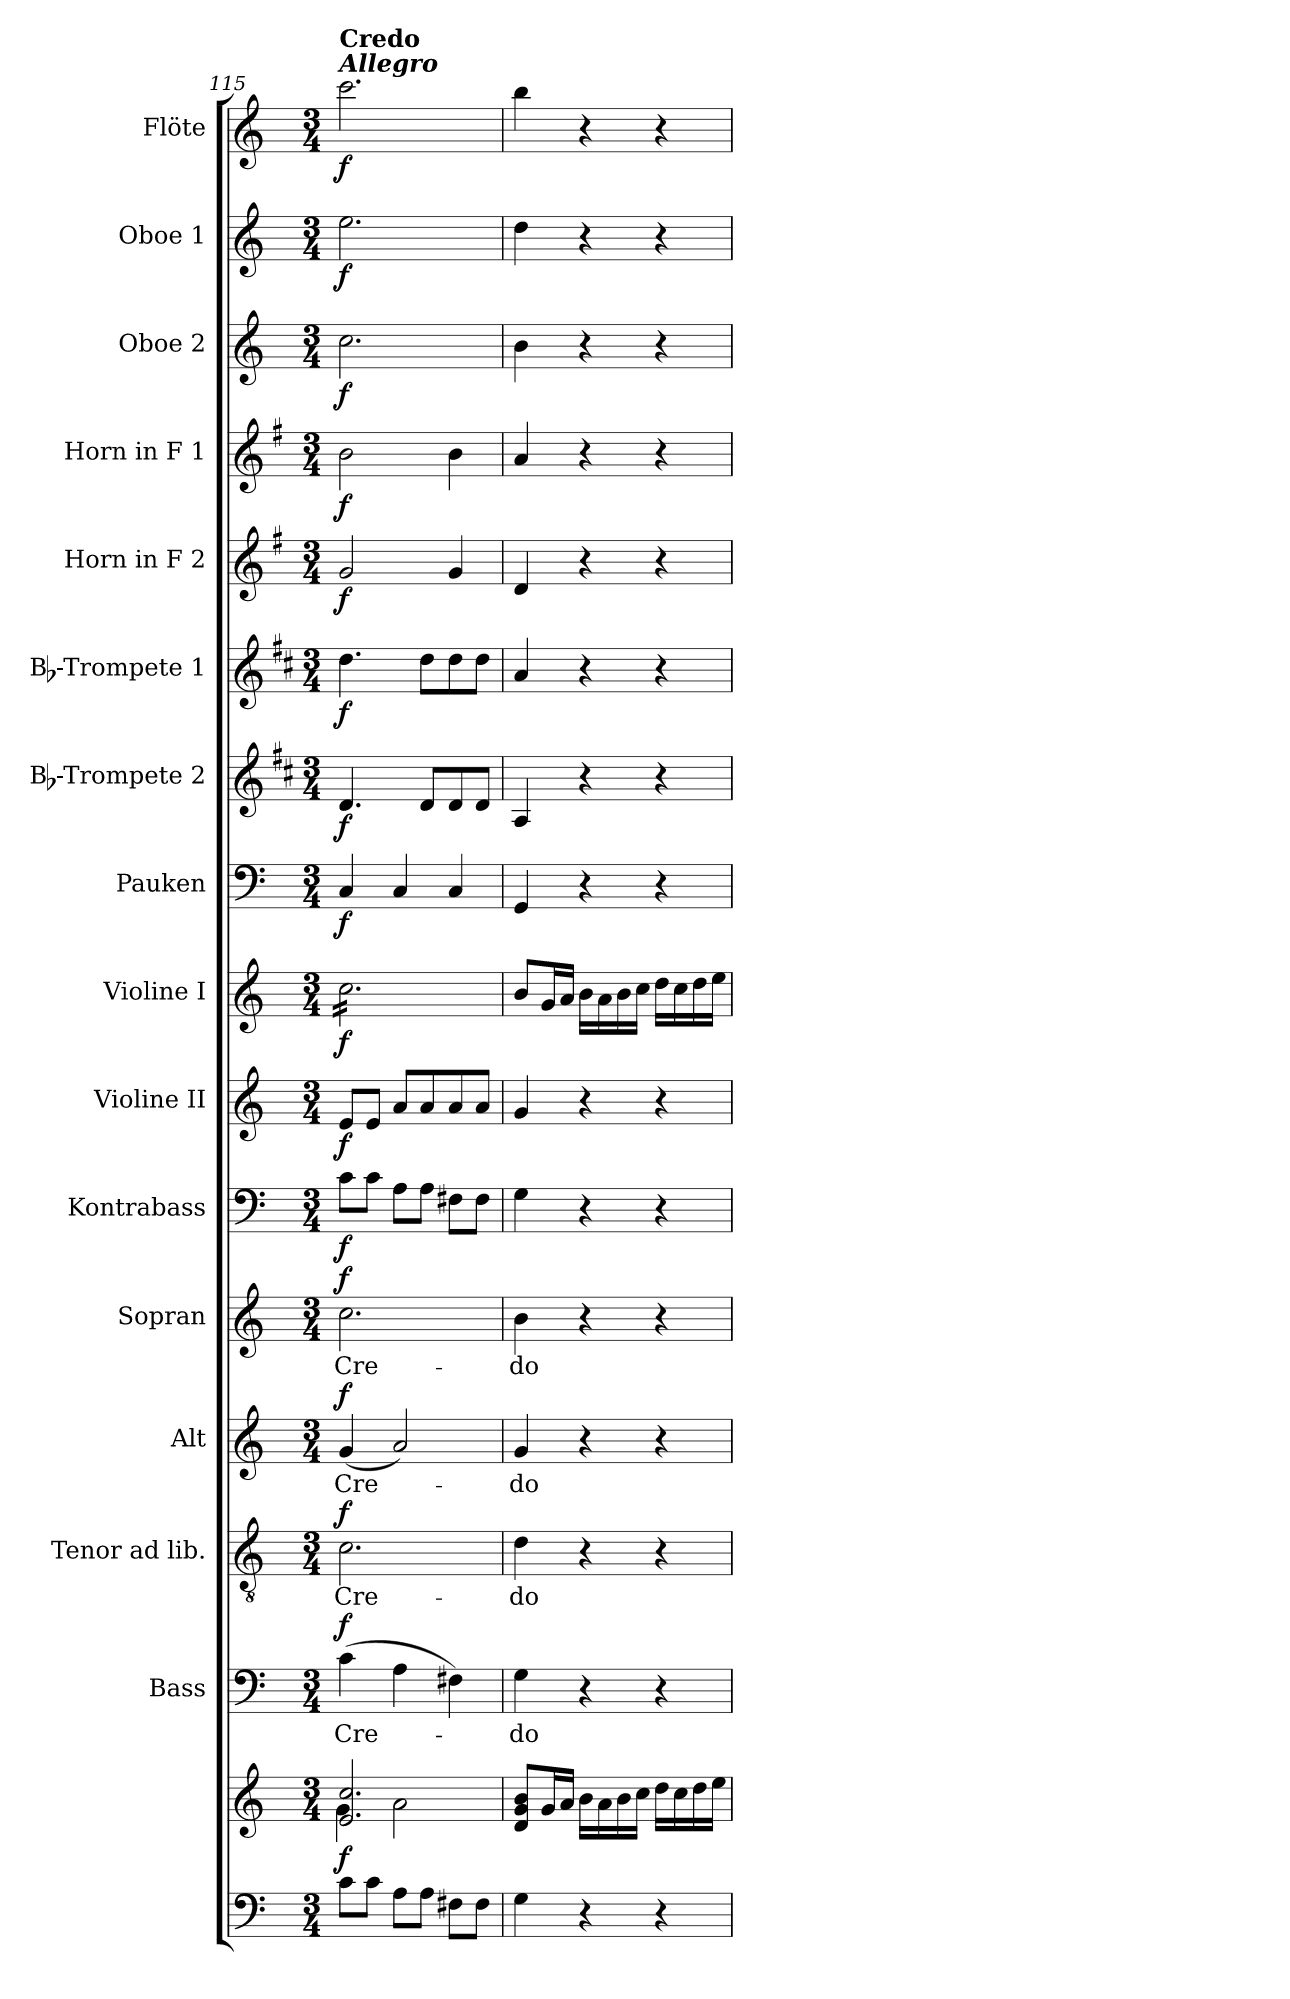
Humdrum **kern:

**kern	**kern	**dynam	**kern	**text	**dynam	**kern	**text	**dynam	**kern	**text	**dynam	**kern	**text	**dynam	**kern	**dynam	**kern	**dynam	**kern	**dynam	**kern	**dynam	**kern	**dynam	**kern	**dynam	**kern	**dynam	**kern	**dynam	**kern	**dynam	**kern	**dynam	**kern	**dynam
*part16	*part16	*part16	*part15	*part15	*part15	*part14	*part14	*part14	*part13	*part13	*part13	*part12	*part12	*part12	*part11	*part11	*part10	*part10	*part9	*part9	*part8	*part8	*part7	*part7	*part6	*part6	*part5	*part5	*part4	*part4	*part3	*part3	*part2	*part2	*part1	*part1
*staff17	*staff16	*staff16/17	*staff15	*staff15	*staff15	*staff14	*staff14	*staff14	*staff13	*staff13	*staff13	*staff12	*staff12	*staff12	*staff11	*staff11	*staff10	*staff10	*staff9	*staff9	*staff8	*staff8	*staff7	*staff7	*staff6	*staff6	*staff5	*staff5	*staff4	*staff4	*staff3	*staff3	*staff2	*staff2	*staff1	*staff1
*	*	*	*I"Bass	*	*	*I"Tenor ad lib.	*	*	*I"Alt	*	*	*I"Sopran	*	*	*I"Kontrabass	*	*I"Violine II	*	*I"Violine I	*	*I"Pauken	*	*I"Bb-Trompete 2	*	*I"Bb-Trompete 1	*	*I"Horn in F 2	*	*I"Horn in F 1	*	*I"Oboe 2	*	*I"Oboe 1	*	*I"Flöte	*
*	*	*	*I'B.	*	*	*I'T.	*	*	*I'A.	*	*	*I'S.	*	*	*I'Kb.	*	*I'Vl. II	*	*I'Vl. I	*	*I'Pk.	*	*I'Bb Trp. 2	*	*I'Bb Trp. 1	*	*	*	*	*	*I'Ob. 2	*	*I'Ob. 1	*	*I'Fl.	*
!!LO:PB:g=z
*clefF4	*clefG2	*	*clefF4	*	*	*clefGv2	*	*	*clefG2	*	*	*clefG2	*	*	*clefF4	*	*clefG2	*	*clefG2	*	*clefF4	*	*clefG2	*	*clefG2	*	*clefG2	*	*clefG2	*	*clefG2	*	*clefG2	*	*clefG2	*
*	*	*	*	*	*	*	*	*	*	*	*	*	*	*	*ITrd7c12	*	*	*	*	*	*	*	*ITrd1c2	*	*ITrd1c2	*	*ITrd4c7	*	*ITrd4c7	*	*	*	*	*	*	*
*k[]	*k[]	*	*k[]	*	*	*k[]	*	*	*k[]	*	*	*k[]	*	*	*k[]	*	*k[]	*	*k[]	*	*k[]	*	*k[]	*	*k[]	*	*k[]	*	*k[]	*	*k[]	*	*k[]	*	*k[]	*
*C:	*C:	*	*C:	*	*	*C:	*	*	*C:	*	*	*C:	*	*	*C:	*	*C:	*	*C:	*	*C:	*	*C:	*	*C:	*	*C:	*	*C:	*	*C:	*	*C:	*	*C:	*
*M3/4	*M3/4	*	*M3/4	*	*	*M3/4	*	*	*M3/4	*	*	*M3/4	*	*	*M3/4	*	*M3/4	*	*M3/4	*	*M3/4	*	*M3/4	*	*M3/4	*	*M3/4	*	*M3/4	*	*M3/4	*	*M3/4	*	*M3/4	*
=115	=115	=115	=115	=115	=115	=115	=115	=115	=115	=115	=115	=115	=115	=115	=115	=115	=115	=115	=115	=115	=115	=115	=115	=115	=115	=115	=115	=115	=115	=115	=115	=115	=115	=115	=115	=115
*	*^	*	*	*	*	*	*	*	*	*	*	*	*	*	*	*	*	*	*	*	*	*	*	*	*	*	*	*	*	*	*	*	*	*	*	*
!	!	!	!	!	!	!	!	!	!	!	!	!	!	!	!	!	!	!	!	!	!	!	!	!	!	!	!	!	!	!	!	!	!	!	!	!LO:TX:a:Bi:t=Allegro	!
!	!	!	!	!	!	!	!	!	!	!	!	!	!	!	!	!	!	!	!	!	!	!	!	!	!	!	!	!	!	!	!	!	!	!	!	!LO:TX:a:B:t=Credo	!
!	!	!	!LO:DY:b	!	!LO:LY:b	!LO:DY:a	!	!LO:LY:b	!LO:DY:a	!	!LO:LY:b	!LO:DY:a	!	!LO:LY:b	!LO:DY:a	!	!LO:DY:b	!	!LO:DY:b	!	!LO:DY:b	!	!LO:DY:b	!	!LO:DY:b	!	!LO:DY:b	!	!LO:DY:b	!	!LO:DY:b	!	!LO:DY:b	!	!LO:DY:b	!	!LO:DY:b
*	*	*	*	*	*	*	*	*	*	*	*	*	*	*	*	*	*	*	*	*tremolo	*	*	*	*	*	*	*	*	*	*	*	*	*	*	*	*	*
8c\L	2.e/ 2.cc/	4g\	f	(>4c\	Cre-	f	2.c\	Cre-	f	(<4g/	Cre-	f	2.cc\	Cre-	f	8C\L	f	8e/L	f	16cc\LL	f	4C/	f	4.c/	f	4.cc\	f	2c/	f	2e\	f	2.cc\	f	2.ee\	f	2.ccc\	f
.	.	.	.	.	.	.	.	.	.	.	.	.	.	.	.	.	.	.	.	16cc\	.	.	.	.	.	.	.	.	.	.	.	.	.	.	.	.	.
8c\J	.	.	.	.	.	.	.	.	.	.	.	.	.	.	.	8C\J	.	8e/J	.	16cc\	.	.	.	.	.	.	.	.	.	.	.	.	.	.	.	.	.
.	.	.	.	.	.	.	.	.	.	.	.	.	.	.	.	.	.	.	.	16cc\	.	.	.	.	.	.	.	.	.	.	.	.	.	.	.	.	.
8A\L	.	2a\	.	4A\	.	.	.	.	.	2a/)	.	.	.	.	.	8AA\L	.	8a/L	.	16cc\	.	4C/	.	.	.	.	.	.	.	.	.	.	.	.	.	.	.
.	.	.	.	.	.	.	.	.	.	.	.	.	.	.	.	.	.	.	.	16cc\	.	.	.	.	.	.	.	.	.	.	.	.	.	.	.	.	.
8A\J	.	.	.	.	.	.	.	.	.	.	.	.	.	.	.	8AA\J	.	8a/	.	16cc\	.	.	.	8c/L	.	8cc\L	.	.	.	.	.	.	.	.	.	.	.
.	.	.	.	.	.	.	.	.	.	.	.	.	.	.	.	.	.	.	.	16cc\	.	.	.	.	.	.	.	.	.	.	.	.	.	.	.	.	.
8F#X\L	.	.	.	4F#X\)	.	.	.	.	.	.	.	.	.	.	.	8FF#X\L	.	8a/	.	16cc\	.	4C/	.	8c/	.	8cc\	.	4c/	.	4e\	.	.	.	.	.	.	.
.	.	.	.	.	.	.	.	.	.	.	.	.	.	.	.	.	.	.	.	16cc\	.	.	.	.	.	.	.	.	.	.	.	.	.	.	.	.	.
8F#\J	.	.	.	.	.	.	.	.	.	.	.	.	.	.	.	8FF#\J	.	8a/J	.	16cc\	.	.	.	8c/J	.	8cc\J	.	.	.	.	.	.	.	.	.	.	.
.	.	.	.	.	.	.	.	.	.	.	.	.	.	.	.	.	.	.	.	16cc\JJ	.	.	.	.	.	.	.	.	.	.	.	.	.	.	.	.	.
*	*	*	*	*	*	*	*	*	*	*	*	*	*	*	*	*	*	*	*	*Xtremolo	*	*	*	*	*	*	*	*	*	*	*	*	*	*	*	*	*
*	*v	*v	*	*	*	*	*	*	*	*	*	*	*	*	*	*	*	*	*	*	*	*	*	*	*	*	*	*	*	*	*	*	*	*	*	*	*
=116	=116	=116	=116	=116	=116	=116	=116	=116	=116	=116	=116	=116	=116	=116	=116	=116	=116	=116	=116	=116	=116	=116	=116	=116	=116	=116	=116	=116	=116	=116	=116	=116	=116	=116	=116	=116
!	!	!	!	!LO:LY:b	!	!	!LO:LY:b	!	!	!LO:LY:b	!	!	!LO:LY:b	!	!	!	!	!	!	!	!	!	!	!	!	!	!	!	!	!	!	!	!	!	!	!
4G\	8d/ 8g/ 8b/L	.	4G\	-do	.	4d\	-do	.	4g/	-do	.	4b\	-do	.	4GG\	.	4g/	.	8b/L	.	4GG/	.	4G/	.	4g/	.	4G/	.	4d/	.	4b\	.	4dd\	.	4bb\	.
.	16g/L	.	.	.	.	.	.	.	.	.	.	.	.	.	.	.	.	.	16g/L	.	.	.	.	.	.	.	.	.	.	.	.	.	.	.	.	.
.	16a/JJ	.	.	.	.	.	.	.	.	.	.	.	.	.	.	.	.	.	16a/JJ	.	.	.	.	.	.	.	.	.	.	.	.	.	.	.	.	.
4r	16b\LL	.	4r	.	.	4r	.	.	4r	.	.	4r	.	.	4r	.	4r	.	16b\LL	.	4r	.	4r	.	4r	.	4r	.	4r	.	4r	.	4r	.	4r	.
.	16a\	.	.	.	.	.	.	.	.	.	.	.	.	.	.	.	.	.	16a\	.	.	.	.	.	.	.	.	.	.	.	.	.	.	.	.	.
.	16b\	.	.	.	.	.	.	.	.	.	.	.	.	.	.	.	.	.	16b\	.	.	.	.	.	.	.	.	.	.	.	.	.	.	.	.	.
.	16cc\JJ	.	.	.	.	.	.	.	.	.	.	.	.	.	.	.	.	.	16cc\JJ	.	.	.	.	.	.	.	.	.	.	.	.	.	.	.	.	.
4r	16dd\LL	.	4r	.	.	4r	.	.	4r	.	.	4r	.	.	4r	.	4r	.	16dd\LL	.	4r	.	4r	.	4r	.	4r	.	4r	.	4r	.	4r	.	4r	.
.	16cc\	.	.	.	.	.	.	.	.	.	.	.	.	.	.	.	.	.	16cc\	.	.	.	.	.	.	.	.	.	.	.	.	.	.	.	.	.
.	16dd\	.	.	.	.	.	.	.	.	.	.	.	.	.	.	.	.	.	16dd\	.	.	.	.	.	.	.	.	.	.	.	.	.	.	.	.	.
.	16ee\JJ	.	.	.	.	.	.	.	.	.	.	.	.	.	.	.	.	.	16ee\JJ	.	.	.	.	.	.	.	.	.	.	.	.	.	.	.	.	.
=	=	=	=	=	=	=	=	=	=	=	=	=	=	=	=	=	=	=	=	=	=	=	=	=	=	=	=	=	=	=	=	=	=	=	=	=
*-	*-	*-	*-	*-	*-	*-	*-	*-	*-	*-	*-	*-	*-	*-	*-	*-	*-	*-	*-	*-	*-	*-	*-	*-	*-	*-	*-	*-	*-	*-	*-	*-	*-	*-	*-	*-
